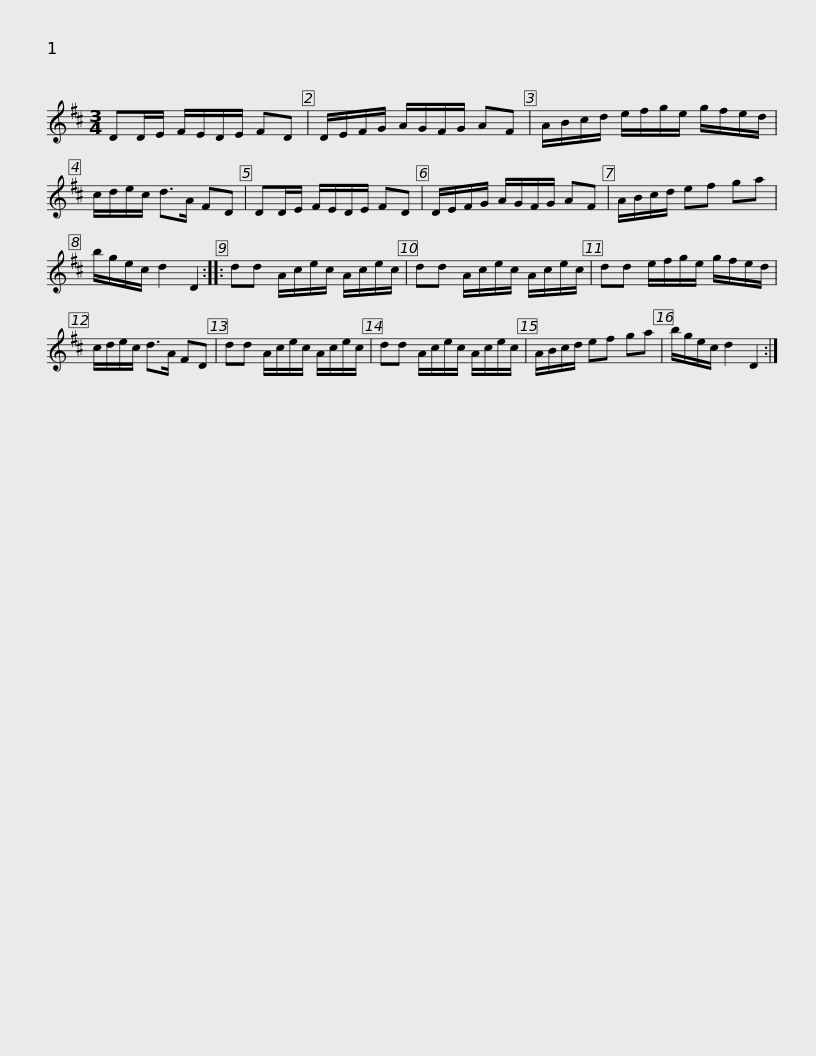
X:1
L:1/8
M:3/4
I:linebreak $
K:D
V:1 treble
V:1
 DD/E/ F/E/D/E/ FD | D/E/F/G/ A/G/F/G/ AF | A/B/c/d/ e/f/g/e/ g/f/e/d/ | c/d/e/c/ d>A FD | DD/E/ F/E/D/E/ FD |$ %5
 D/E/F/G/ A/G/F/G/ AF | A/B/c/d/ ef ga | b/g/e/c/ d2 D2 :: dd A/c/e/c/ A/c/e/c/ | dd A/c/e/c/ A/c/e/c/ |$ %10
 dd e/f/g/e/ g/f/e/d/ | c/d/e/c/ d>A FD | dd A/c/e/c/ A/c/e/c/ | dd A/c/e/c/ A/c/e/c/ | A/B/c/d/ ef ga |$ %15
 b/g/e/c/ d2 D2 :| %16
